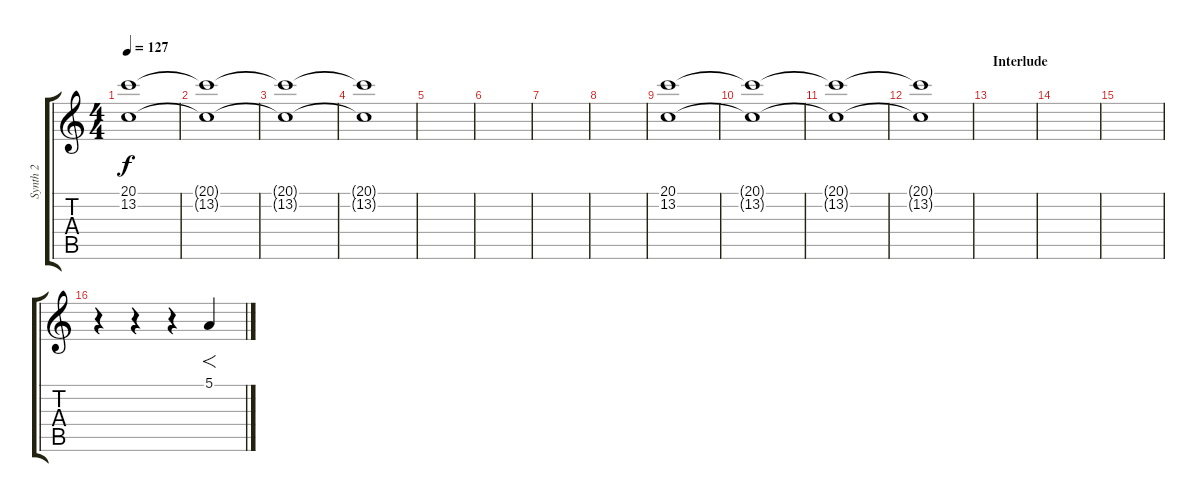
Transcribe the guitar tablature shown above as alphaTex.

\track ("Synth 2" "Synth 2") {instrument stringensemble1}
\staff {score tabs}
\tuning (E4 B3 G3 D3 A2 E2) {hide}
\ts (4 4)
\tempo 127
\clef g2
\ks c
(20.1{t} 13.2{t}).1{dy f} |
(20.1{t} 13.2{t}).1 |
(20.1{t} 13.2{t}).1 |
(20.1{t} 13.2{t}).1{volume 0} |
|
|
|
|
(20.1 13.2).1 |
(20.1{t} 13.2{t}).1 |
(20.1{t} 13.2{t}).1 |
(20.1{t} 13.2{t}).1{volume 0} |
\section ("" "Interlude")
|
|
|
r.4{volume 13 balance 12} r.4 r.4 5.1.4{f volume 15 instrument frenchhorn}
